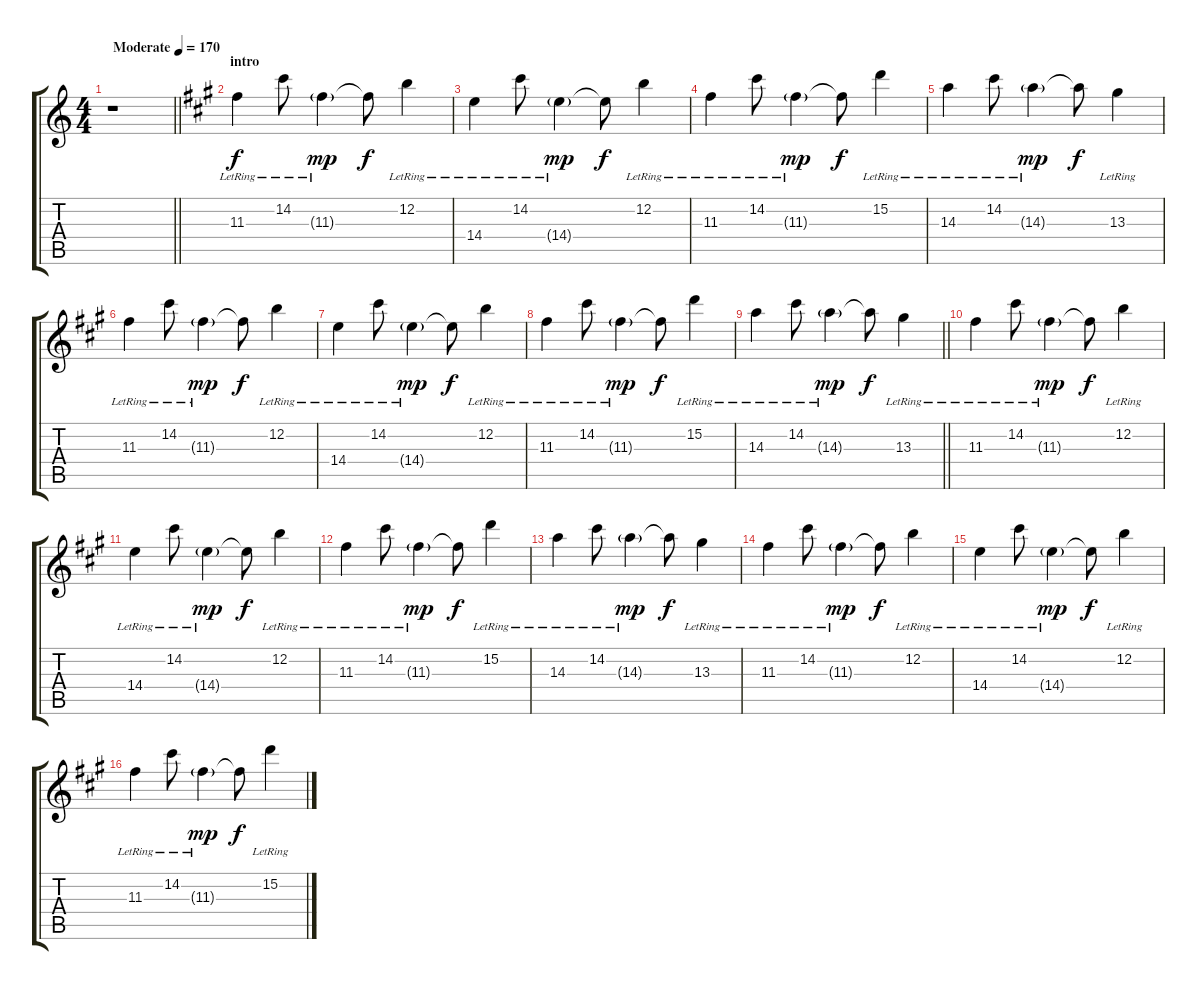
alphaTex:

\track "" {instrument distortionguitar}
\staff {score tabs}
\tuning (E4 B3 G3 D3 A2 E2) {hide}
\ts (4 4)
\tempo (170 "Moderate")
\clef g2
\barLineRight lightlight
\ks c
r.1{dy f instrument distortionguitar} |
\section ("" "intro")
\ks f#minor
11.3{lr}.4 14.2{lr}.8 11.3{g lr}.4{dy mp} 11.3{t}.8{dy f} 12.2{lr}.4 |
14.4{lr}.4 14.2{lr}.8 14.4{g lr}.4{dy mp} 14.4{t}.8{dy f} 12.2{lr}.4 |
11.3{lr}.4 14.2{lr}.8 11.3{g lr}.4{dy mp} 11.3{t}.8{dy f} 15.2{lr}.4 |
14.3{lr}.4 14.2{lr}.8 14.3{g lr}.4{dy mp} 14.3{t}.8{dy f} 13.3{lr}.4 |
11.3{lr}.4 14.2{lr}.8 11.3{g lr}.4{dy mp} 11.3{t}.8{dy f} 12.2{lr}.4 |
14.4{lr}.4 14.2{lr}.8 14.4{g lr}.4{dy mp} 14.4{t}.8{dy f} 12.2{lr}.4 |
11.3{lr}.4 14.2{lr}.8 11.3{g lr}.4{dy mp} 11.3{t}.8{dy f} 15.2{lr}.4 |
\barLineRight lightlight
14.3{lr}.4 14.2{lr}.8 14.3{g lr}.4{dy mp} 14.3{t}.8{dy f} 13.3{lr}.4 |
11.3{lr}.4 14.2{lr}.8 11.3{g lr}.4{dy mp} 11.3{t}.8{dy f} 12.2{lr}.4 |
14.4{lr}.4 14.2{lr}.8 14.4{g lr}.4{dy mp} 14.4{t}.8{dy f} 12.2{lr}.4 |
11.3{lr}.4 14.2{lr}.8 11.3{g lr}.4{dy mp} 11.3{t}.8{dy f} 15.2{lr}.4 |
14.3{lr}.4 14.2{lr}.8 14.3{g lr}.4{dy mp} 14.3{t}.8{dy f} 13.3{lr}.4 |
11.3{lr}.4 14.2{lr}.8 11.3{g lr}.4{dy mp} 11.3{t}.8{dy f} 12.2{lr}.4 |
14.4{lr}.4 14.2{lr}.8 14.4{g lr}.4{dy mp} 14.4{t}.8{dy f} 12.2{lr}.4 |
11.3{lr}.4 14.2{lr}.8 11.3{g lr}.4{dy mp} 11.3{t}.8{dy f} 15.2{lr}.4
